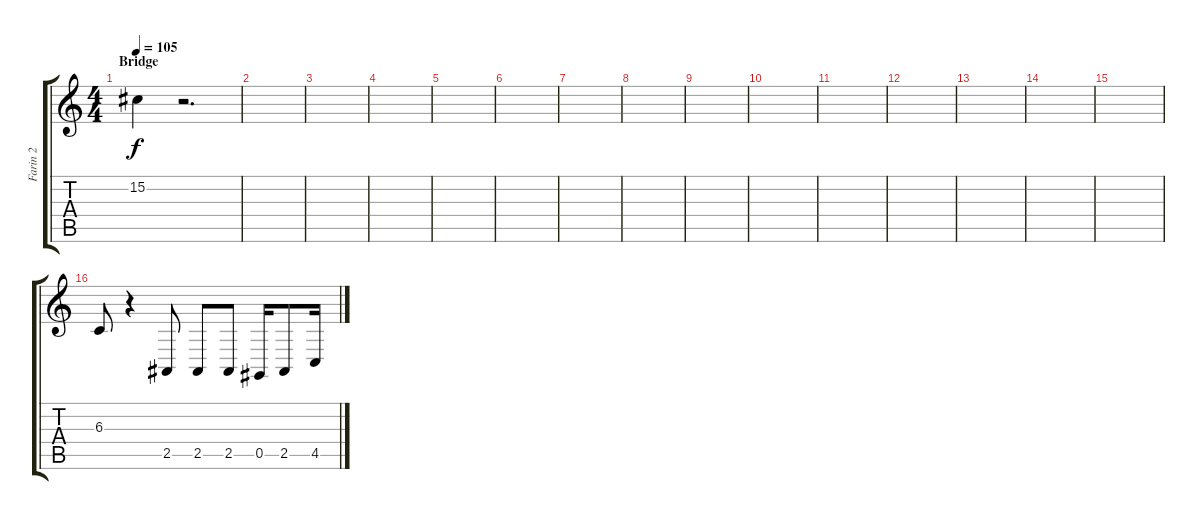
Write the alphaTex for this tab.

\track ("Farin 2" "Farin 2") {instrument electricgrandpiano}
\staff {score tabs}
\tuning (Eb4 Bb3 Gb3 Db3 Ab2 Eb2) {hide}
\ts (4 4)
\section ("" "Bridge")
\tempo 105
\clef g2
\ks c
15.2{t}.4{dy f} r.2{d} |
|
|
|
|
|
|
|
|
|
|
|
|
|
|
6.3.8 r.4 2.5.8 2.5.8 2.5.8 0.5.16 2.5.8 4.5.16
